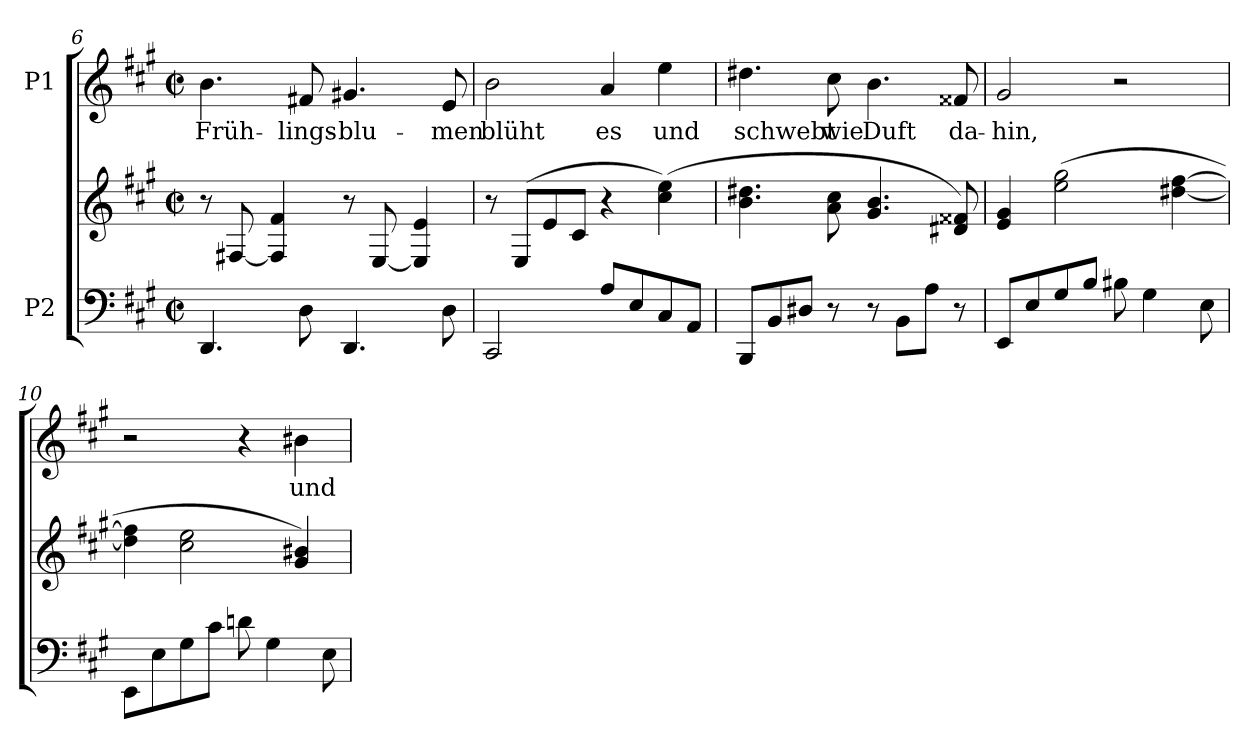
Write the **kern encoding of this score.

**kern	**kern	**kern	**text
*part2	*part2	*part1	*part1
*staff3	*staff2	*staff1	*staff1
*I"P2	*	*I"P1	*
*clefF4	*clefG2	*clefG2	*
*k[f#c#g#]	*k[f#c#g#]	*k[f#c#g#]	*
*A:	*A:	*A:	*
*M2/2	*M2/2	*M2/2	*
*met(c|)	*met(c|)	*met(c|)	*
=6	=6	=6	=6
!	!	!	!LO:LY:b:color=#000000
4.DDi/	8r	4.bi\	Früh-
.	[8F#Xi/	.	.
.	4F#i/] 4f#i	.	.
!	!	!	!LO:LY:b:color=#000000
8Di\	.	8f#Xi/	-lings-
!	!	!	!LO:LY:b:color=#000000
4.DDi/	8r	4.g#Xi/	-blu-
.	[8Ei/	.	.
.	4Ei/] 4ei	.	.
!	!	!	!LO:LY:b:color=#000000
8Di\	.	8ei/	-men
!!LO:LB:g=z
=7	=7	=7	=7
!	!	!	!LO:LY:b:color=#000000
2CC#i/	8r	2bi\	blüht
.	(8Ei/L	.	.
.	8ei/	.	.
.	8c#i/J	.	.
!	!	!	!LO:LY:b:color=#000000
8Ai/L	4r	4ai/	es
8Ei/	.	.	.
!	!	!	!LO:LY:b:color=#000000
8C#i/	(4cc#i\ 4eei)	4eei\	und
8AAi/J	.	.	.
=8	=8	=8	=8
!	!	!	!LO:LY:b:color=#000000
8BBBi/L	4.bi\ 4.dd#Xi	4.dd#Xi\	schwebt
8BBi/	.	.	.
8D#Xi/J	.	.	.
!	!	!	!LO:LY:b:color=#000000
8r	8ai\ 8cc#i	8cc#i\	wie
!	!	!	!LO:LY:b:color=#000000
8r	4.g#i/ 4.bi	4.bi\	Duft
8BBi\L	.	.	.
8Ai\J	.	.	.
!	!	!	!LO:LY:b:color=#000000
8r	8d#Xi/ 8f##Xi)	8f##Xi/	da-
=9	=9	=9	=9
!	!	!	!LO:LY:b:color=#000000
8EEi/L	4ei/ 4g#i	2g#i/	-hin,
8Ei/	.	.	.
8G#i/	(2eei\ 2gg#i	.	.
8Bi/J	.	.	.
8B#Xi\	.	2r	.
4G#i\	.	.	.
.	[4dd#Xi\ [4ff#i	.	.
8Ei\	.	.	.
!!LO:LB:g=z
=10	=10	=10	=10
8EEi\L	4dd#i\] 4ff#i]	2r	.
8Ei\	.	.	.
8G#i\	2cc#i\ 2eei	.	.
8c#i\J	.	.	.
8dni\	.	4r	.
4G#i\	.	.	.
!	!	!	!LO:LY:b:color=#000000
.	4g#i/ 4b#Xi)	4b#Xi\	und
8Ei\	.	.	.
=	=	=	=
*-	*-	*-	*-
